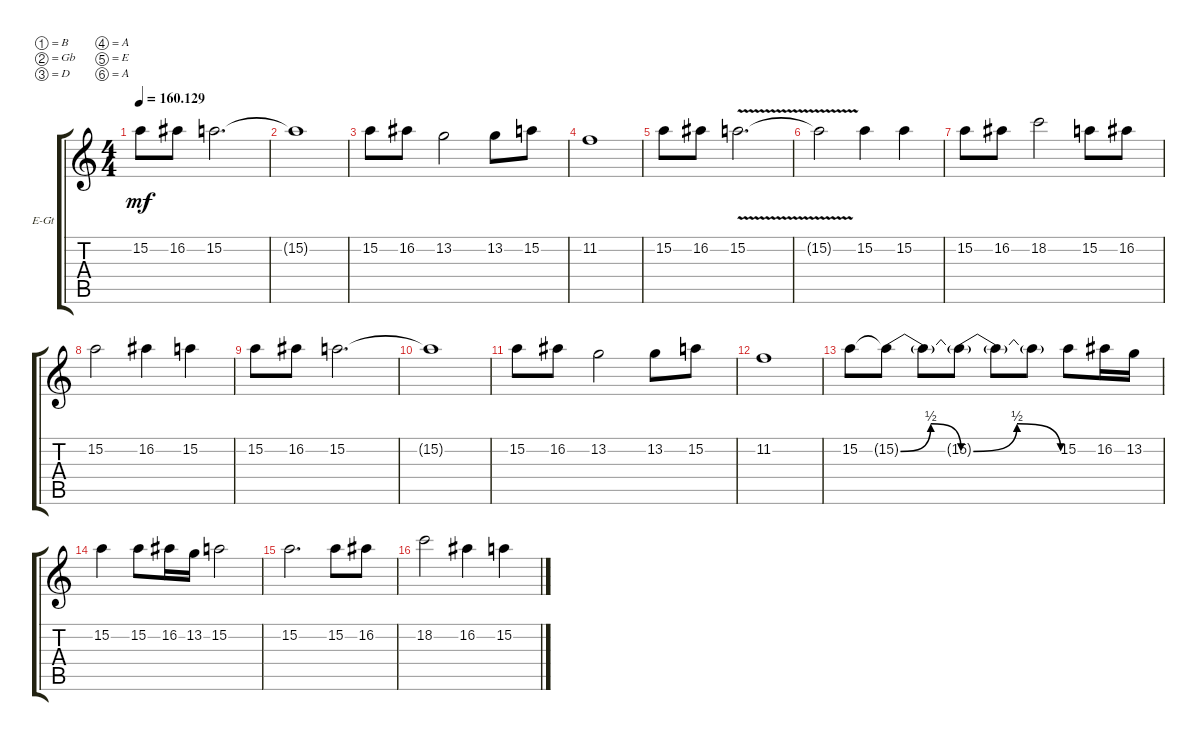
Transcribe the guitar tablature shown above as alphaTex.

\bracketExtendMode groupsimilarinstruments
\firstSystemTrackNameOrientation horizontal
\otherSystemsTrackNameOrientation horizontal
\track ("Electric Guitar 1" "E-Gt") {instrument distortionguitar}
\staff {score tabs}
\tuning (B3 Gb3 D3 A2 E2 A1)
\ts (4 4)
\tempo
160.129
\accidentals auto
\clef g2
\ottava regular
\simile none
\ks c
15.2.8{dy mf} 16.2.8 15.2.2{d} |
15.2{t}.1 |
15.2.8 16.2.8 13.2.2 13.2.8 15.2.8 |
11.2.1 |
15.2.8 16.2.8 15.2{v}.2{d} |
15.2{v t}.2 15.2.4 15.2.4 |
15.2.8 16.2.8 18.2.2 15.2.8 16.2.8 |
15.2.2 16.2.4 15.2.4 |
15.2.8 16.2.8 15.2.2{d} |
15.2{t}.1 |
15.2.8 16.2.8 13.2.2 13.2.8 15.2.8 |
11.2.1 |
15.2.8 15.2{be (bendrelease 0 0 21 2 28.2 2 41.4 0) t}.8 15.2{t}.8 15.2{be (bendrelease 0 0 10.2 2 18 2 25.2 0) t}.8 15.2{t}.8 15.2{t}.8 15.2.8 16.2.16 13.2.16 |
15.2.4 15.2.8 16.2.16 13.2.16 15.2.2 |
15.2.2{d} 15.2.8 16.2.8 |
18.2.2 16.2.4 15.2.4
